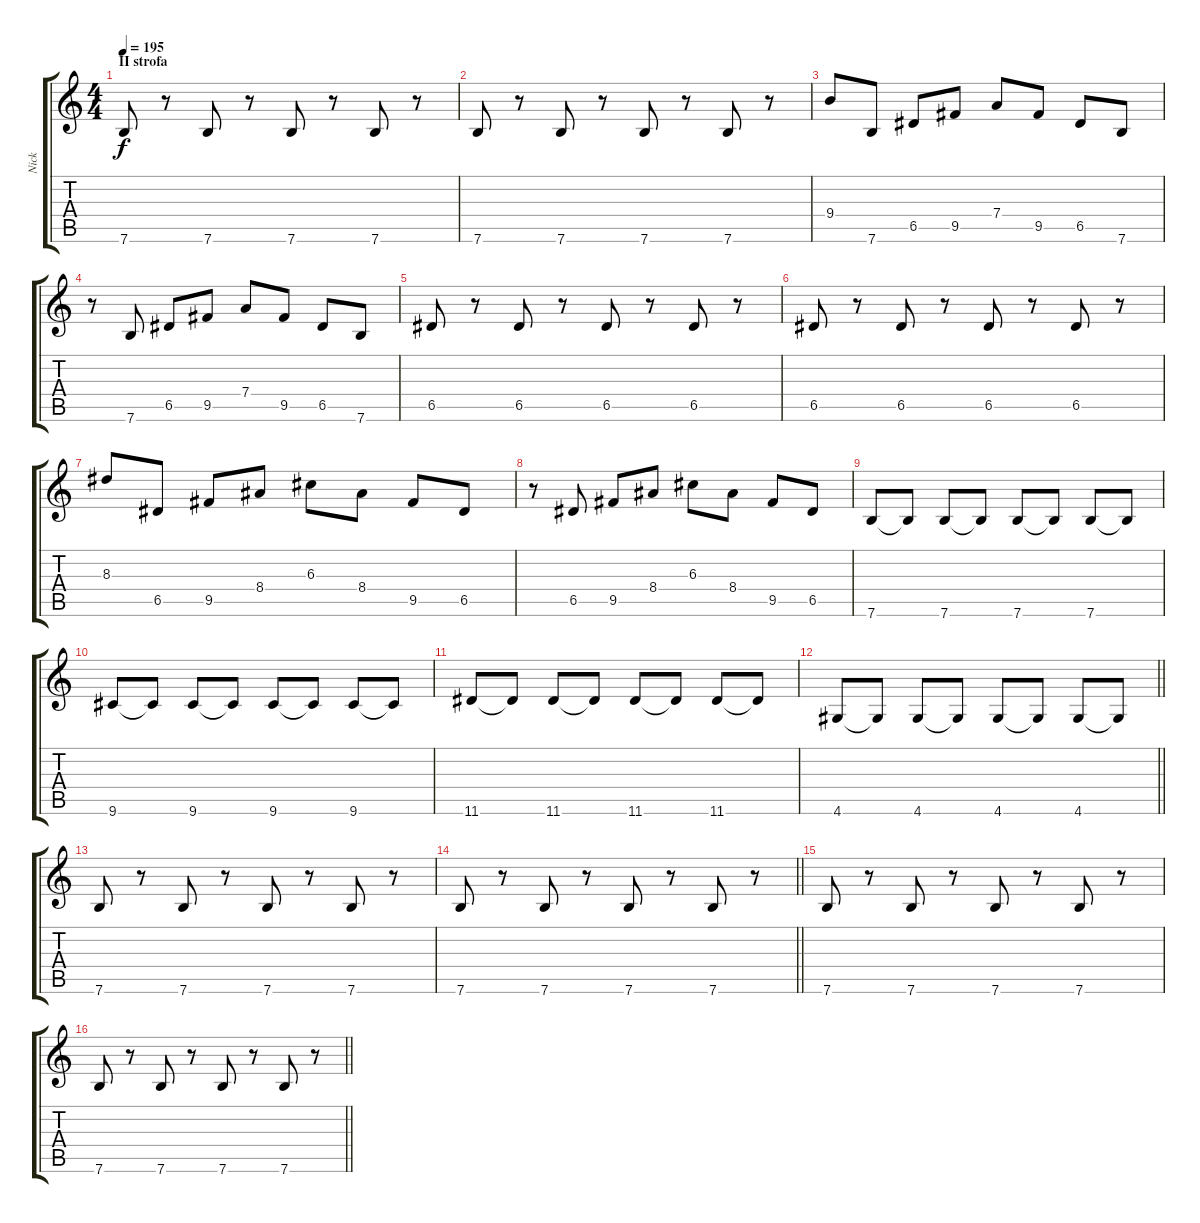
\track ("Nick" "Nick") {instrument electricguitarjazz}
\staff {score tabs}
\tuning (E4 B3 G3 D3 A2 E2) {hide}
\ts (4 4)
\section ("" "II strofa")
\tempo 195
\clef g2
\ks c
7.6.8{dy f volume 16 instrument electricguitarjazz} r.8 7.6.8 r.8 7.6.8 r.8 7.6.8 r.8 |
7.6.8 r.8 7.6.8 r.8 7.6.8 r.8 7.6.8 r.8 |
9.4.8 7.6.8 6.5.8 9.5.8 7.4.8 9.5.8 6.5.8 7.6.8 |
r.8 7.6.8 6.5.8 9.5.8 7.4.8 9.5.8 6.5.8 7.6.8 |
6.5.8{volume 16 instrument electricguitarjazz} r.8 6.5.8 r.8 6.5.8 r.8 6.5.8 r.8 |
6.5.8 r.8 6.5.8 r.8 6.5.8 r.8 6.5.8 r.8 |
8.3.8 6.5.8 9.5.8 8.4.8 6.3.8 8.4.8 9.5.8 6.5.8 |
r.8 6.5.8 9.5.8 8.4.8 6.3.8 8.4.8 9.5.8 6.5.8 |
7.6.8 7.6{t}.8 7.6.8 7.6{t}.8 7.6.8 7.6{t}.8 7.6.8 7.6{t}.8 |
9.6.8 9.6{t}.8 9.6.8 9.6{t}.8 9.6.8 9.6{t}.8 9.6.8 9.6{t}.8 |
11.6.8 11.6{t}.8 11.6.8 11.6{t}.8 11.6.8 11.6{t}.8 11.6.8 11.6{t}.8 |
\barLineRight lightlight
4.6.8 4.6{t}.8 4.6.8 4.6{t}.8 4.6.8 4.6{t}.8 4.6.8 4.6{t}.8 |
7.6.8{volume 16 instrument electricguitarjazz} r.8 7.6.8 r.8 7.6.8 r.8 7.6.8 r.8 |
\barLineRight lightlight
7.6.8 r.8 7.6.8 r.8 7.6.8 r.8 7.6.8 r.8 |
7.6.8{volume 16 instrument electricguitarjazz} r.8 7.6.8 r.8 7.6.8 r.8 7.6.8 r.8 |
\barLineRight lightlight
7.6.8 r.8 7.6.8 r.8 7.6.8 r.8 7.6.8 r.8
